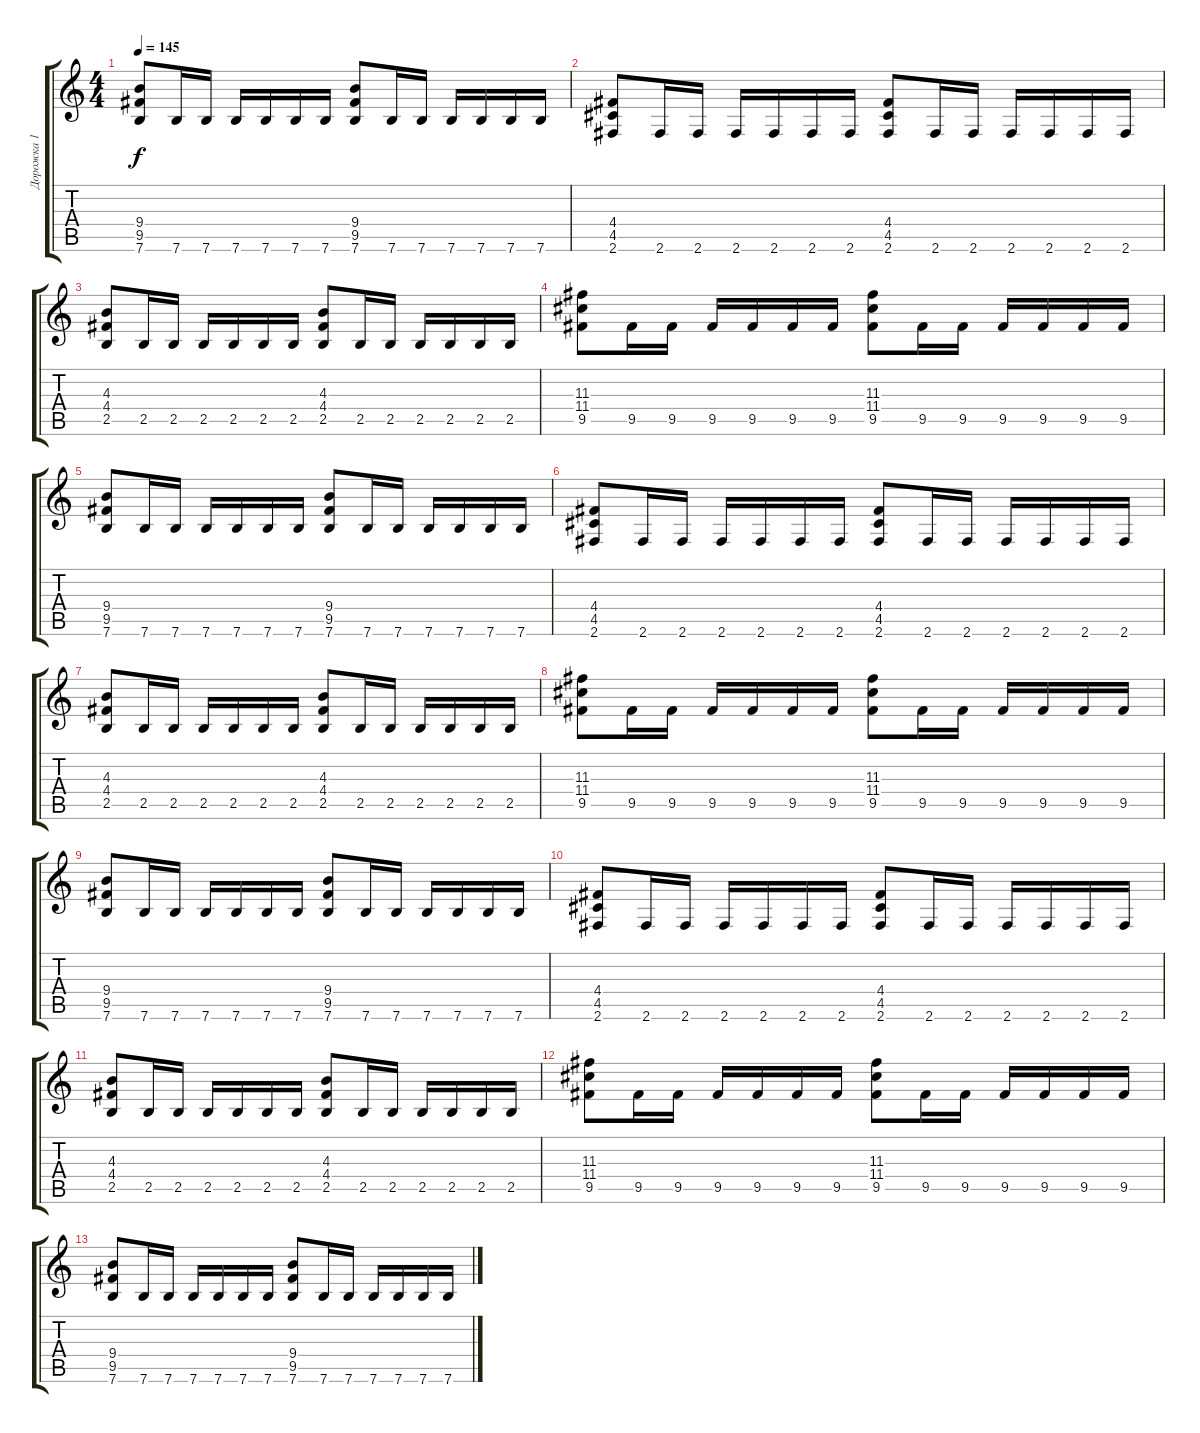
\track ("Дорожка 1" "Дорожка 1") {instrument distortionguitar}
\staff {score tabs}
\tuning (E4 B3 G3 D3 A2 E2) {hide}
\ts (4 4)
\tempo 145
\clef g2
\ks c
(9.4 9.5 7.6).8{dy f} 7.6.16 7.6.16 7.6.16 7.6.16 7.6.16 7.6.16 (9.4 9.5 7.6).8 7.6.16 7.6.16 7.6.16 7.6.16 7.6.16 7.6.16 |
(4.4 4.5 2.6).8 2.6.16 2.6.16 2.6.16 2.6.16 2.6.16 2.6.16 (4.4 4.5 2.6).8 2.6.16 2.6.16 2.6.16 2.6.16 2.6.16 2.6.16 |
(4.3 4.4 2.5).8 2.5.16 2.5.16 2.5.16 2.5.16 2.5.16 2.5.16 (4.3 4.4 2.5).8 2.5.16 2.5.16 2.5.16 2.5.16 2.5.16 2.5.16 |
(11.3 11.4 9.5).8 9.5.16 9.5.16 9.5.16 9.5.16 9.5.16 9.5.16 (11.3 11.4 9.5).8 9.5.16 9.5.16 9.5.16 9.5.16 9.5.16 9.5.16 |
(9.4 9.5 7.6).8 7.6.16 7.6.16 7.6.16 7.6.16 7.6.16 7.6.16 (9.4 9.5 7.6).8 7.6.16 7.6.16 7.6.16 7.6.16 7.6.16 7.6.16 |
(4.4 4.5 2.6).8 2.6.16 2.6.16 2.6.16 2.6.16 2.6.16 2.6.16 (4.4 4.5 2.6).8 2.6.16 2.6.16 2.6.16 2.6.16 2.6.16 2.6.16 |
(4.3 4.4 2.5).8 2.5.16 2.5.16 2.5.16 2.5.16 2.5.16 2.5.16 (4.3 4.4 2.5).8 2.5.16 2.5.16 2.5.16 2.5.16 2.5.16 2.5.16 |
(11.3 11.4 9.5).8 9.5.16 9.5.16 9.5.16 9.5.16 9.5.16 9.5.16 (11.3 11.4 9.5).8 9.5.16 9.5.16 9.5.16 9.5.16 9.5.16 9.5.16 |
(9.4 9.5 7.6).8 7.6.16 7.6.16 7.6.16 7.6.16 7.6.16 7.6.16 (9.4 9.5 7.6).8 7.6.16 7.6.16 7.6.16 7.6.16 7.6.16 7.6.16 |
(4.4 4.5 2.6).8 2.6.16 2.6.16 2.6.16 2.6.16 2.6.16 2.6.16 (4.4 4.5 2.6).8 2.6.16 2.6.16 2.6.16 2.6.16 2.6.16 2.6.16 |
(4.3 4.4 2.5).8 2.5.16 2.5.16 2.5.16 2.5.16 2.5.16 2.5.16 (4.3 4.4 2.5).8 2.5.16 2.5.16 2.5.16 2.5.16 2.5.16 2.5.16 |
(11.3 11.4 9.5).8 9.5.16 9.5.16 9.5.16 9.5.16 9.5.16 9.5.16 (11.3 11.4 9.5).8 9.5.16 9.5.16 9.5.16 9.5.16 9.5.16 9.5.16 |
(9.4 9.5 7.6).8 7.6.16 7.6.16 7.6.16 7.6.16 7.6.16 7.6.16 (9.4 9.5 7.6).8 7.6.16 7.6.16 7.6.16 7.6.16 7.6.16 7.6.16
